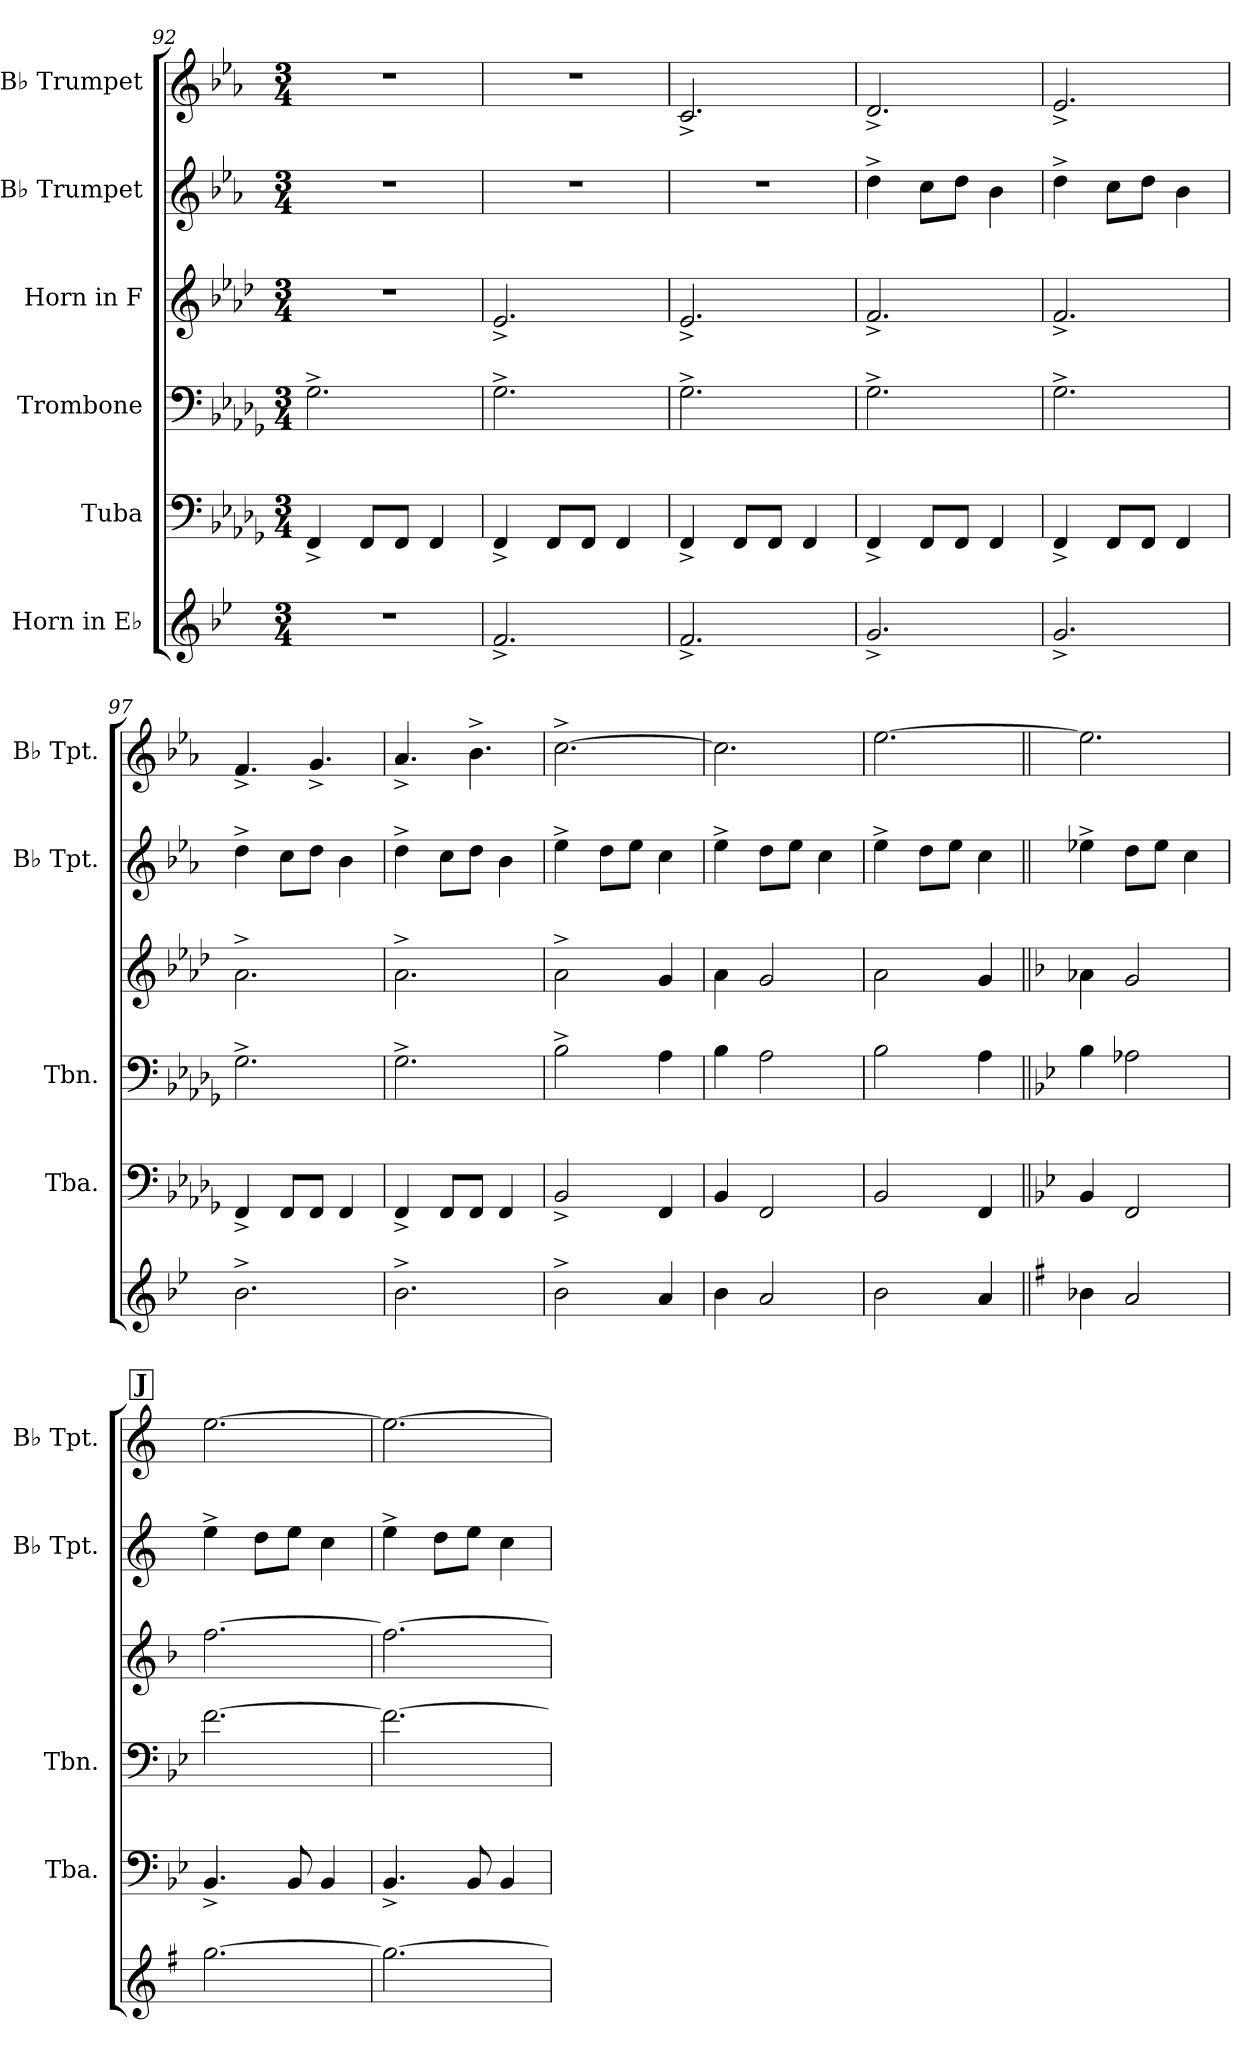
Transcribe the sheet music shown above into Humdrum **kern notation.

**kern	**kern	**kern	**kern	**kern	**kern
*part6	*part5	*part4	*part3	*part2	*part1
*staff6	*staff5	*staff4	*staff3	*staff2	*staff1
*I"Horn in E♭	*I"Tuba	*I"Trombone	*I"Horn in F	*I"B♭ Trumpet	*I"B♭ Trumpet
*	*I'Tba.	*I'Tbn.	*	*I'B♭ Tpt.	*I'B♭ Tpt.
*clefG2	*clefF4	*clefF4	*clefG2	*clefG2	*clefG2
*ITrd5c9	*	*	*ITrd4c7	*ITrd1c2	*ITrd1c2
*k[b-e-a-d-g-]	*k[b-e-a-d-g-]	*k[b-e-a-d-g-]	*k[b-e-a-d-g-]	*k[b-e-a-d-g-]	*k[b-e-a-d-g-]
*M3/4	*M3/4	*M3/4	*M3/4	*M3/4	*M3/4
=92	=92	=92	=92	=92	=92
2.r	4FF^/	2.G-^\	2.r	2.r	2.r
.	8FF/L	.	.	.	.
.	8FF/J	.	.	.	.
.	4FF/	.	.	.	.
=93	=93	=93	=93	=93	=93
2.A-^/	4FF^/	2.G-^\	2.A-^/	2.r	2.r
.	8FF/L	.	.	.	.
.	8FF/J	.	.	.	.
.	4FF/	.	.	.	.
=94	=94	=94	=94	=94	=94
2.A-^/	4FF^/	2.G-^\	2.A-^/	2.r	2.B-^/
.	8FF/L	.	.	.	.
.	8FF/J	.	.	.	.
.	4FF/	.	.	.	.
=95	=95	=95	=95	=95	=95
2.B-^/	4FF^/	2.G-^\	2.B-^/	4cc^\	2.c^/
.	8FF/L	.	.	8b-\L	.
.	8FF/J	.	.	8cc\J	.
.	4FF/	.	.	4a-\	.
=96	=96	=96	=96	=96	=96
2.B-^/	4FF^/	2.G-^\	2.B-^/	4cc^\	2.d-^/
.	8FF/L	.	.	8b-\L	.
.	8FF/J	.	.	8cc\J	.
.	4FF/	.	.	4a-\	.
=97	=97	=97	=97	=97	=97
2.d-^\	4FF^/	2.G-^\	2.d-^\	4cc^\	4.e-^/
.	8FF/L	.	.	8b-\L	.
.	8FF/J	.	.	8cc\J	4.f^/
.	4FF/	.	.	4a-\	.
!!LO:PB:g=z
=98	=98	=98	=98	=98	=98
2.d-^\	4FF^/	2.G-^\	2.d-^\	4cc^\	4.g-^/
.	8FF/L	.	.	8b-\L	.
.	8FF/J	.	.	8cc\J	4.a-^\
.	4FF/	.	.	4a-\	.
=99	=99	=99	=99	=99	=99
2d-^\	2BB-^/	2B-^\	2d-^\	4dd-^\	[2.b-^\
.	.	.	.	8cc\L	.
.	.	.	.	8dd-\J	.
4c/	4FF/	4A-\	4c/	4b-\	.
=100	=100	=100	=100	=100	=100
4d-\	4BB-/	4B-\	4d-\	4dd-^\	2.b-\]
2c/	2FF/	2A-\	2c/	8cc\L	.
.	.	.	.	8dd-\J	.
.	.	.	.	4b-\	.
=101	=101	=101	=101	=101	=101
2d-\	2BB-/	2B-\	2d-\	4dd-^\	[2.dd-\
.	.	.	.	8cc\L	.
.	.	.	.	8dd-\J	.
4c/	4FF/	4A-\	4c/	4b-\	.
=102||	=102||	=102||	=102||	=102||	=102||
*k[b-e-]	*k[b-e-]	*k[b-e-]	*k[b-e-]	*k[b-e-]	*k[b-e-]
*B-:	*B-:	*B-:	*B-:	*B-:	*B-:
4d-X\	4BB-/	4B-\	4d-X\	4dd-X^\	2.dd-\]
2c/	2FF/	2A-X\	2c/	8cc\L	.
.	.	.	.	8dd-\J	.
.	.	.	.	4b-\	.
!!LO:REH:place=s1:a:B:fs=14:t=J
=103	=103	=103	=103	=103	=103
[2.b-\	4.BB-^/	[2.f\	[2.b-\	4dd^\	[2.dd\
.	.	.	.	8cc\L	.
.	8BB-/	.	.	8dd\J	.
.	4BB-/	.	.	4b-\	.
=104	=104	=104	=104	=104	=104
2.b-\_	4.BB-^/	2.f\_	2.b-\_	4dd^\	2.dd\_
.	.	.	.	8cc\L	.
.	8BB-/	.	.	8dd\J	.
.	4BB-/	.	.	4b-\	.
=	=	=	=	=	=
*-	*-	*-	*-	*-	*-
